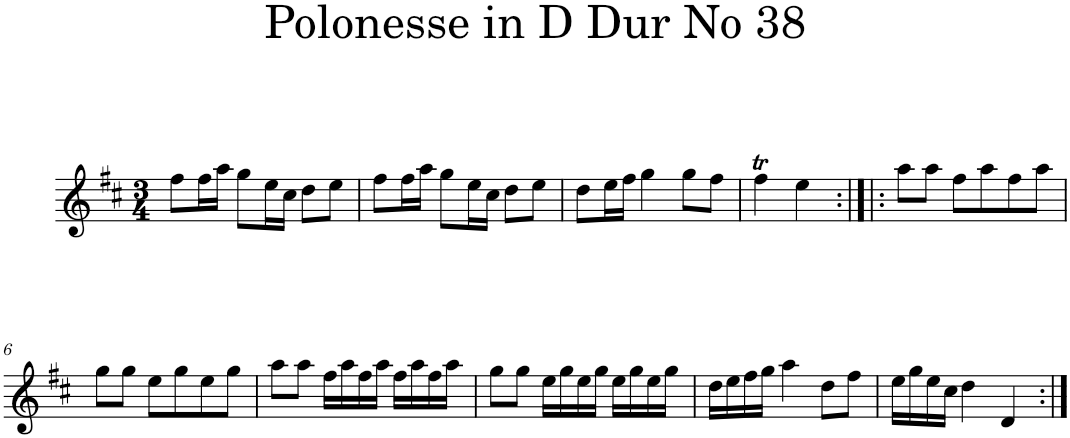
**kern
*part1
*staff1
*I"Piano
*I'Pno
*clefG2
*k[f#c#]
*D:
*M3/4
=1
8ff#\L
16ff#\L
16aa\JJ
8gg\L
16ee\L
16cc#\JJ
8dd\L
8ee\J
=2
8ff#\L
16ff#\L
16aa\JJ
8gg\L
16ee\L
16cc#\JJ
8dd\L
8ee\J
=3
8dd\L
16ee\L
16ff#\JJ
4gg\
8gg\L
8ff#\J
=4
4ff#t\
4ee\
=5:|!|:
8aa\L
8aa\J
8ff#\L
8aa\
8ff#\
8aa\J
!!LO:LB:g=z
=6
8gg\L
8gg\J
8ee\L
8gg\
8ee\
8gg\J
=7
8aa\L
8aa\J
16ff#\LL
16aa\
16ff#\
16aa\JJ
16ff#\LL
16aa\
16ff#\
16aa\JJ
=8
8gg\L
8gg\J
16ee\LL
16gg\
16ee\
16gg\JJ
16ee\LL
16gg\
16ee\
16gg\JJ
=9
16dd\LL
16ee\
16ff#\
16gg\JJ
4aa\
8dd\L
8ff#\J
=10
16ee\LL
16gg\
16ee\
16cc#\JJ
4dd\
4d/
=:|!
*-
